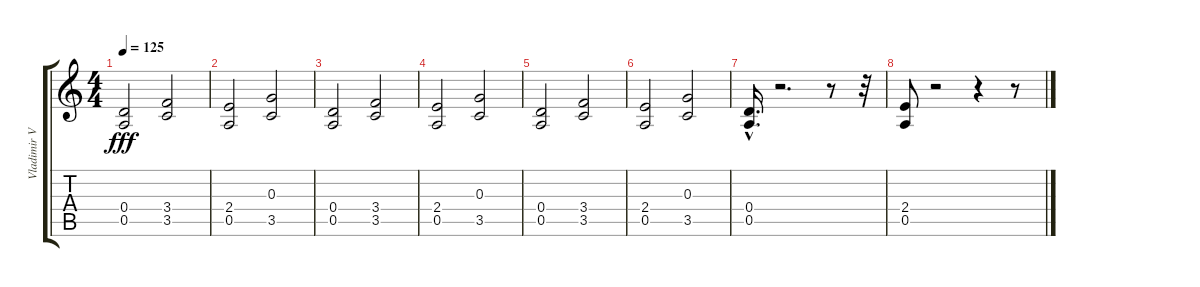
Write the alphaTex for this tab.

\track ("Vladimir Vasetsky" "Vladimir V") {instrument distortionguitar}
\staff {score tabs}
\tuning (E4 B3 G3 D3 A2 E2) {hide}
\ts (4 4)
\tempo 125
\clef g2
\ks c
(0.4 0.5).2{dy fff} (3.4 3.5).2 |
(2.4 0.5).2 (0.3 3.5).2 |
(0.4 0.5).2 (3.4 3.5).2 |
(2.4 0.5).2 (0.3 3.5).2 |
(0.4 0.5).2 (3.4 3.5).2 |
(2.4 0.5).2 (0.3 3.5).2 |
(0.4{hac} 0.5{hac}).16{d} r.2{d} r.8 r.32 |
(2.4 0.5).8 r.2 r.4 r.8
